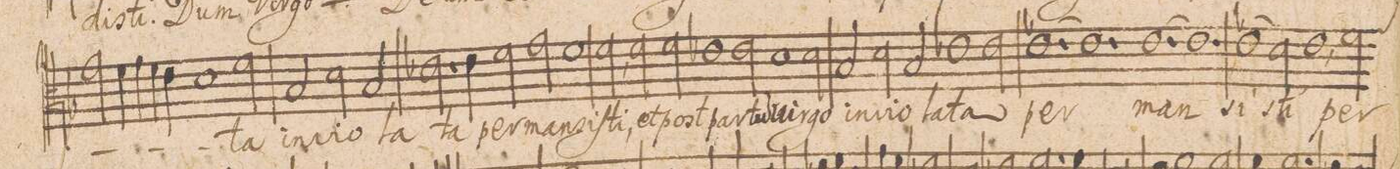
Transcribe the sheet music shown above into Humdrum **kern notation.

**kern	**text
*I"ALTVS.	*
*clefC3	*
*k[b-]	*
*M3/2	*
2g\	.
4f\	.
4g\	.
4f\	.
4eny\	.
=53-	=53-
1d	.
2f\	-ta
=54-	=54-
2B-/	in-
2d\	-vi-
2B-/	-o-
=55-	=55-
2.e-X\	-la-
4e-\	-ta
2f\	per-
=56-	=56-
2g\	-man-
1f	-si-
=57-	=57-
2f,\	-ſti,
2f\	et
2f\	post
=58-	=58-
1e-X	par-
2e-\	-tum
=59-	=59-
1d	vir-
2d\	-go
=60-	=60-
2B-/	in-
2d\	-vi-
2B-/	-o-
=61-	=61-
1e-X	-la-
2e-\	-ta
=62-	=62-
[>1.e-X	per-
=63-	=63-
1.e-]	.
=64-	=64-
[1.e-	-man-
=65-	=65-
1.e-]	.
=66-	=66-
(>1e-X	-si-
2d\)	.
=67-	=67-
1e-,	-sti
2f\	per-
*custos:g	*
=68-	=68-
*-	*-
